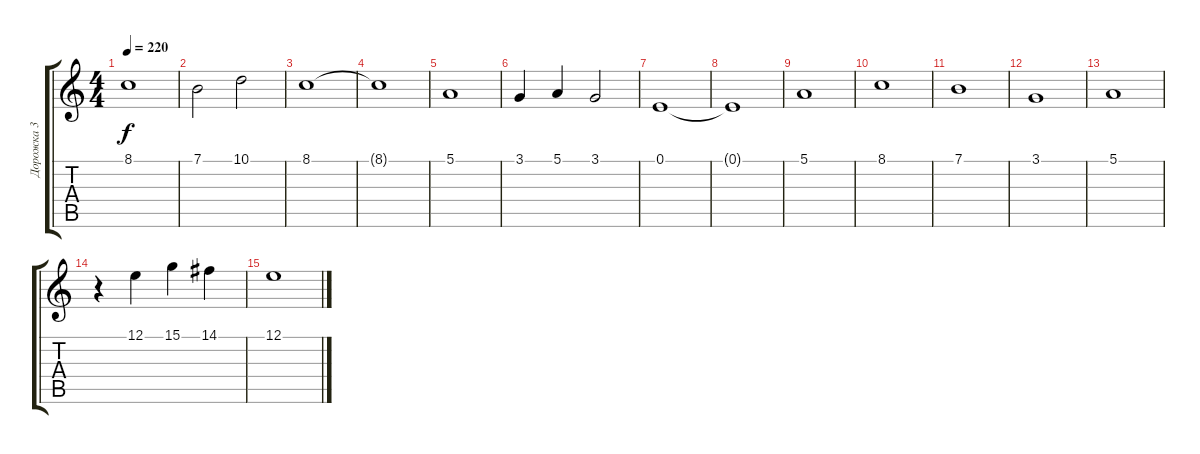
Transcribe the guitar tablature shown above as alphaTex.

\track ("Дорожка 3" "Дорожка 3") {instrument flute}
\staff {score tabs}
\tuning (E4 B3 G3 D3 A2 E2) {hide}
\ts (4 4)
\tempo 220
\clef g2
\ks c
8.1.1{dy f} |
7.1.2 10.1.2 |
8.1.1 |
8.1{t}.1 |
5.1.1 |
3.1.4 5.1.4 3.1.2 |
0.1.1 |
0.1{t}.1 |
5.1.1 |
8.1.1 |
7.1.1 |
3.1.1 |
5.1.1 |
r.4 12.1.4 15.1.4 14.1.4 |
12.1.1
